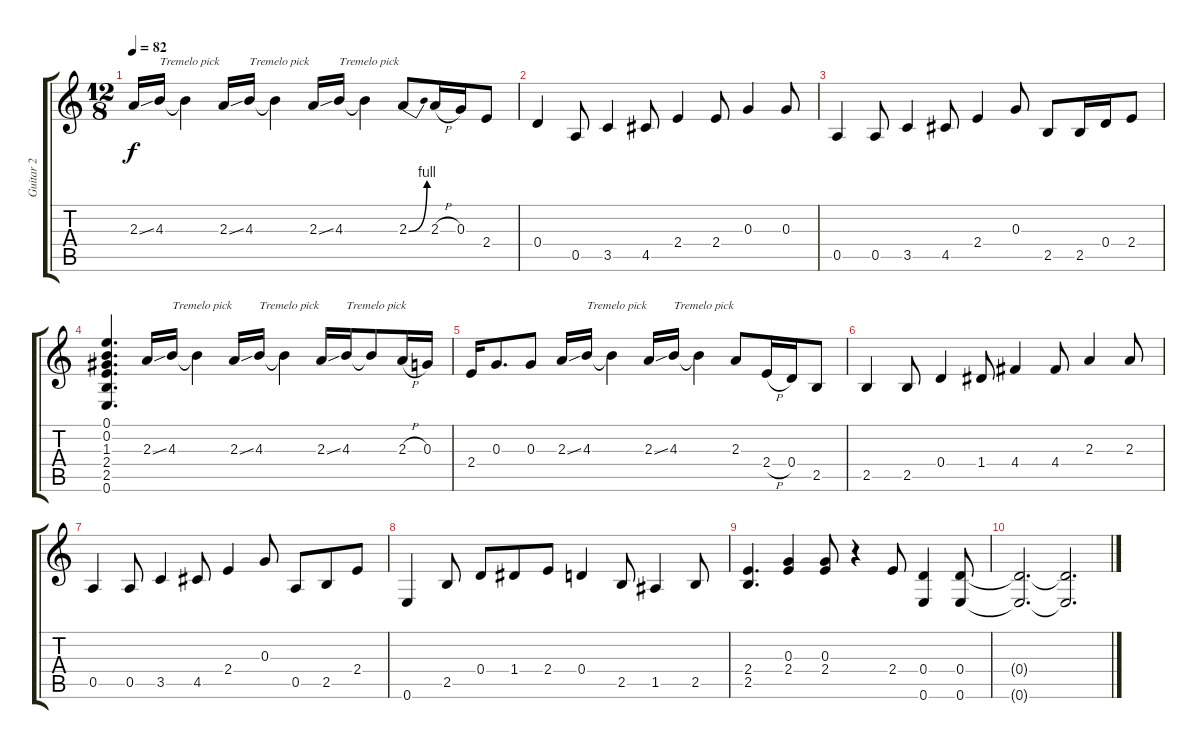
\track ("Guitar 2" "Guitar 2") {instrument acousticguitarsteel}
\staff {score tabs}
\tuning (E4 B3 G3 D3 A2 E2) {hide}
\ts (12 8)
\tempo 82
\clef g2
\ks c
2.3{ss}.16{dy f} 4.3.16{txt "Tremelo pick"} 4.3{t}.4 2.3{ss}.16 4.3.16{txt "Tremelo pick"} 4.3{t}.4 2.3{ss}.16 4.3.16{txt "Tremelo pick"} 4.3{t}.4 2.3{be (bend 0 0 60 4)}.8 2.3{h}.16 0.3.16 2.4.8 |
0.4.4 0.5.8 3.5.4 4.5.8 2.4.4 2.4.8 0.3.4 0.3.8 |
0.5.4 0.5.8 3.5.4 4.5.8 2.4.4 0.3.8 2.5.8 2.5.16 0.4.16 2.4.8 |
(0.1 0.2 1.3 2.4 2.5 0.6).4{d} 2.3{ss}.16 4.3.16{txt "Tremelo pick"} 4.3{t}.4 2.3{ss}.16 4.3.16{txt "Tremelo pick"} 4.3{t}.4 2.3{ss}.16 4.3.16{txt "Tremelo pick"} 4.3{t}.8 2.3{h}.16 0.3.16 |
2.4.16 0.3.8{d} 0.3.8 2.3{ss}.16 4.3.16{txt "Tremelo pick"} 4.3{t}.4 2.3{ss}.16 4.3.16{txt "Tremelo pick"} 4.3{t}.4 2.3.8 2.4{h}.16 0.4.16 2.5.8 |
2.5.4 2.5.8 0.4.4 1.4.8 4.4.4 4.4.8 2.3.4 2.3.8 |
0.5.4 0.5.8 3.5.4 4.5.8 2.4.4 0.3.8 0.5.8 2.5.8 2.4.8 |
0.6.4 2.5.8 0.4.8 1.4.8 2.4.8 0.4.4 2.5.8 1.5.4 2.5.8 |
(2.4 2.5).4{d} (0.3 2.4).4 (0.3 2.4).8 r.4 2.4.8 (0.4 0.6).4 (0.4 0.6).8 |
(0.4{t} 0.6{t}).2{d} (0.4{t} 0.6{t}).2{d}
